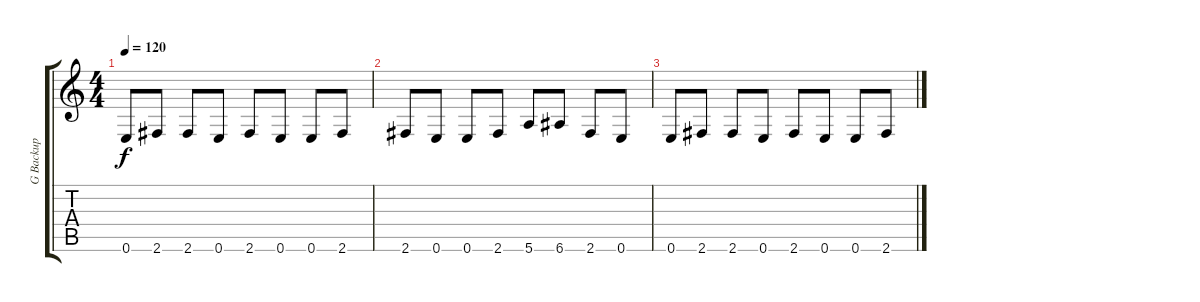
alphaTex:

\track ("G Backup" "G Backup") {instrument distortionguitar}
\staff {score tabs}
\tuning (E4 B3 G3 D3 A2 E2) {hide}
\ts (4 4)
\tempo 120
\clef g2
\ks c
0.6.8{dy f} 2.6.8 2.6.8 0.6.8 2.6.8 0.6.8 0.6.8 2.6.8 |
2.6.8 0.6.8 0.6.8 2.6.8 5.6.8 6.6.8 2.6.8 0.6.8 |
0.6.8 2.6.8 2.6.8 0.6.8 2.6.8 0.6.8 0.6.8 2.6.8
